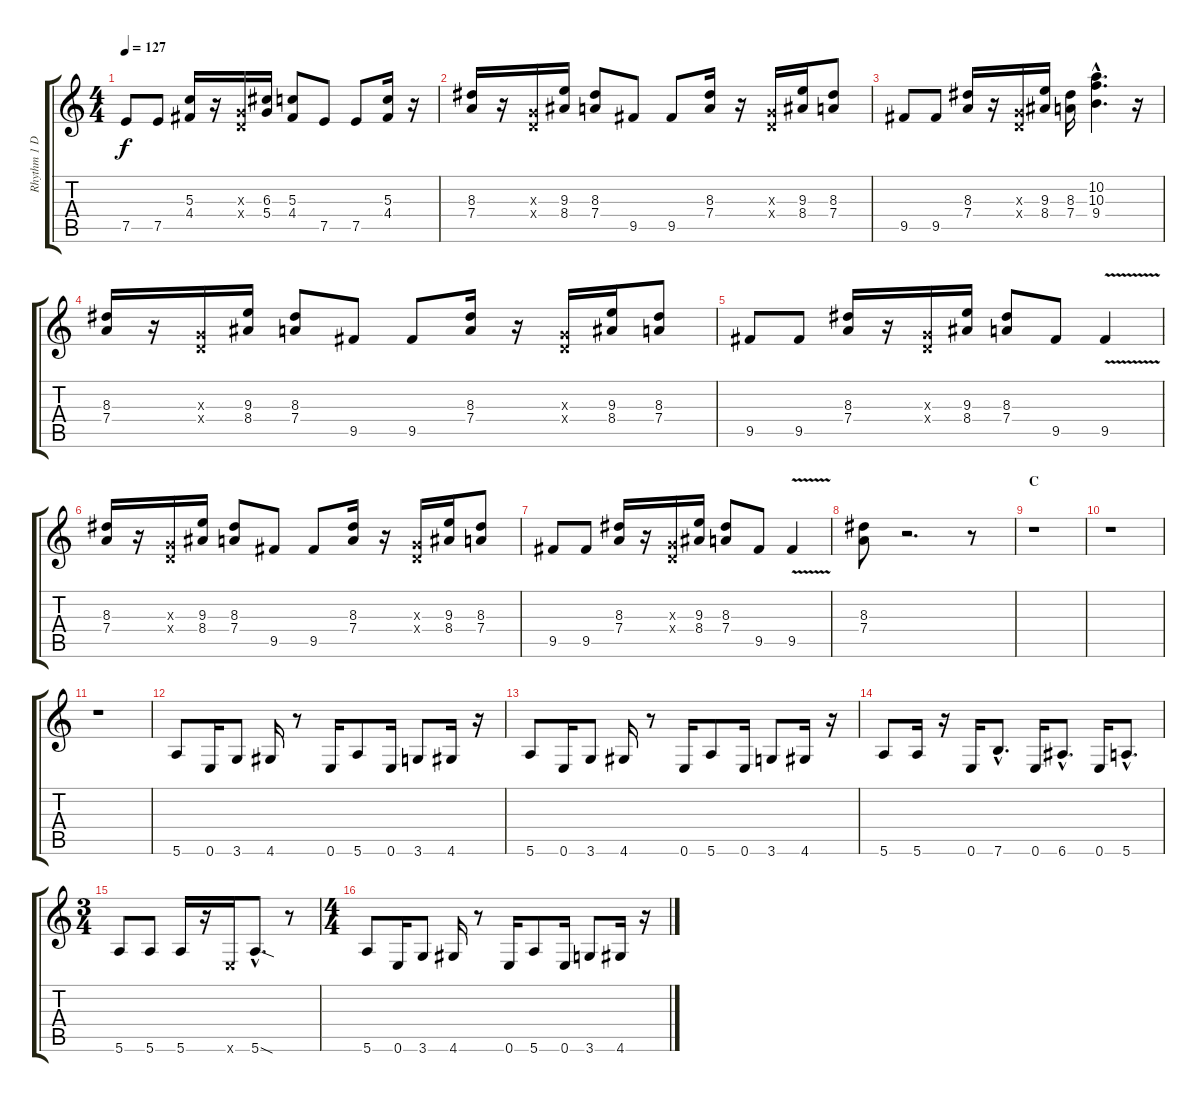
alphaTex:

\track ("Rhythm 1 Double Track" "Rhythm 1 D") {instrument overdrivenguitar}
\staff {score tabs}
\tuning (E4 B3 G3 D3 A2 E2) {hide}
\ts (4 4)
\tempo 127
\clef g2
\ks c
7.5.8{dy f} 7.5.8 (5.3 4.4).16 r.16 (0.3{x} 0.4{x}).16 (6.3 5.4).16 (5.3 4.4).8 7.5.8 7.5.8 (5.3 4.4).16 r.16 |
(8.3 7.4).16 r.16 (0.3{x} 0.4{x}).16 (9.3 8.4).16 (8.3 7.4).8 9.5.8 9.5.8 (8.3 7.4).16 r.16 (0.3{x} 0.4{x}).16 (9.3 8.4).16 (8.3 7.4).8 |
9.5.8 9.5.8 (8.3 7.4).16 r.16 (0.3{x} 0.4{x}).16 (9.3 8.4).16 (8.3 7.4).16 (10.2{hac} 10.3{hac} 9.4{hac}).4{d} r.16 |
(8.3 7.4).16 r.16 (0.3{x} 0.4{x}).16 (9.3 8.4).16 (8.3 7.4).8 9.5.8 9.5.8 (8.3 7.4).16 r.16 (0.3{x} 0.4{x}).16 (9.3 8.4).16 (8.3 7.4).8 |
9.5.8 9.5.8 (8.3 7.4).16 r.16 (0.3{x} 0.4{x}).16 (9.3 8.4).16 (8.3 7.4).8 9.5.8 9.5{v}.4 |
(8.3 7.4).16 r.16 (0.3{x} 0.4{x}).16 (9.3 8.4).16 (8.3 7.4).8 9.5.8 9.5.8 (8.3 7.4).16 r.16 (0.3{x} 0.4{x}).16 (9.3 8.4).16 (8.3 7.4).8 |
9.5.8 9.5.8 (8.3 7.4).16 r.16 (0.3{x} 0.4{x}).16 (9.3 8.4).16 (8.3 7.4).8 9.5.8 9.5{v}.4 |
(8.3 7.4).8 r.2{d} r.8 |
\section ("" "C")
r.1 |
r.1 |
r.1 |
5.6.8 0.6.16 3.6.8 4.6.16 r.8 0.6.16 5.6.8 0.6.16 3.6.8 4.6.16 r.16 |
5.6.8 0.6.16 3.6.8 4.6.16 r.8 0.6.16 5.6.8 0.6.16 3.6.8 4.6.16 r.16 |
5.6.8 5.6.16 r.16 0.6.16 7.6{hac}.8{d} 0.6.16 6.6{hac}.8{d} 0.6.16 5.6{hac}.8{d} |
\ts (3 4)
5.6.8 5.6.8 5.6.16 r.16 0.6{x}.16 5.6{sod hac}.8{d} r.8 |
\ts (4 4)
5.6.8 0.6.16 3.6.8 4.6.16 r.8 0.6.16 5.6.8 0.6.16 3.6.8 4.6.16 r.16
